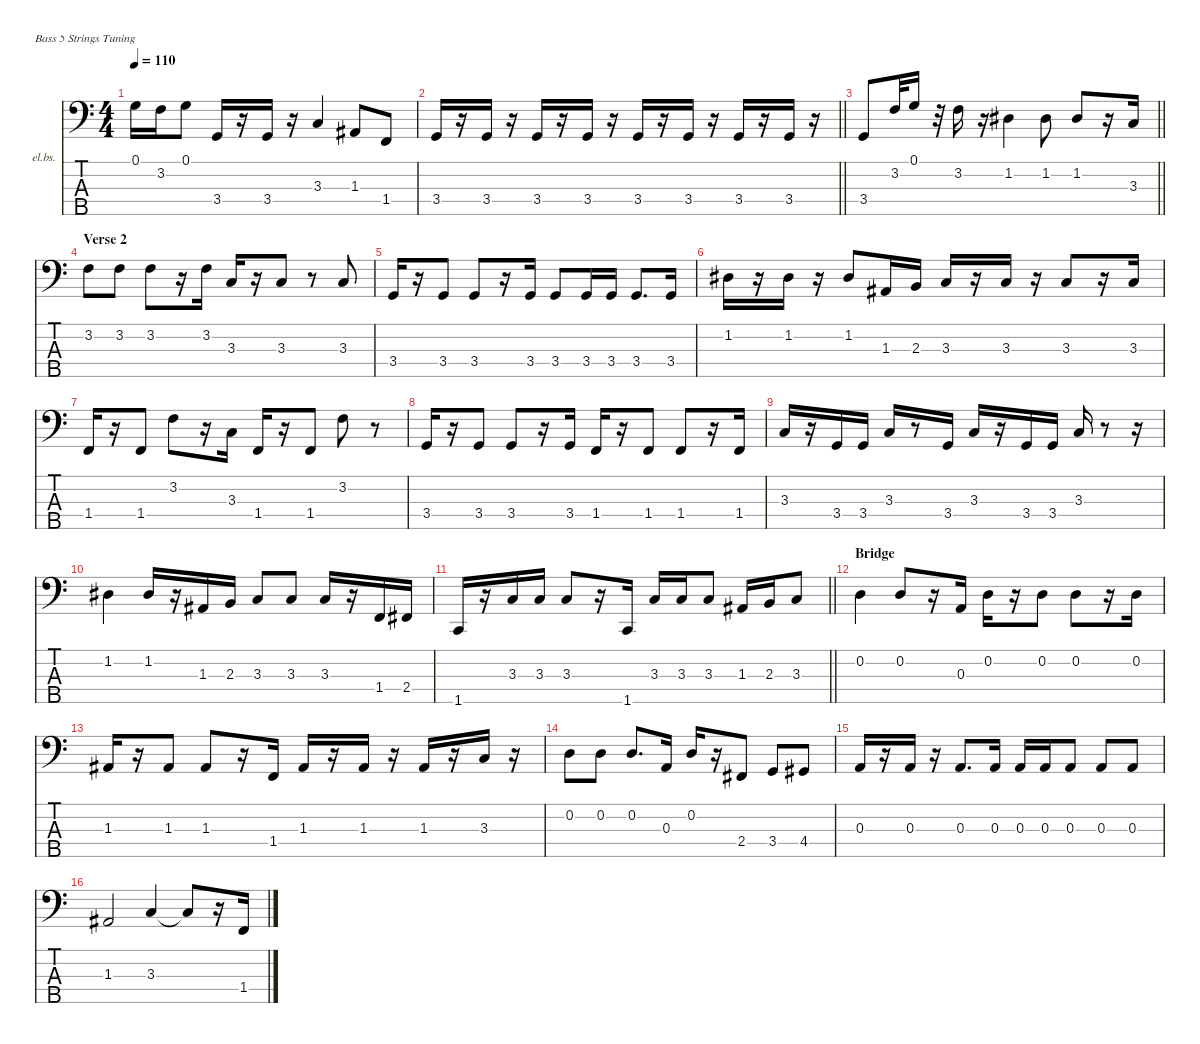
\defaultSystemsLayout 4
\hideDynamics
\bracketExtendMode nobrackets
\firstSystemTrackNameOrientation horizontal
\otherSystemsTrackNameOrientation horizontal
\track ("Bass" "el.bs.") {instrument electricbassfinger}
\staff {score tabs}
\tuning (G2 D2 A1 E1 B0)
\ts (4 4)
\tempo 110
\clef f4
\ks c
0.1.16{dy f} 3.2.16 0.1.8 3.4.16 r.16 3.4.16 r.16 3.3.4 1.3.8 1.4.8 |
\barLineRight lightlight
3.4.16 r.16 3.4.16 r.16 3.4.16 r.16 3.4.16 r.16 3.4.16 r.16 3.4.16 r.16 3.4.16 r.16 3.4.16 r.16 |
\barLineRight lightlight
3.4.8 3.2.32 0.1.16 r.32 3.2.16 r.16 1.2.4 1.2.8 1.2.8 r.16 3.3.16 |
\section ("" "Verse 2")
3.2.8 3.2.8 3.2.8 r.16 3.2.16 3.3.16 r.16 3.3.8 r.8 3.3.8 |
3.4.16 r.16 3.4.8 3.4.8 r.16 3.4.16 3.4.8 3.4.16 3.4.16 3.4.8{d} 3.4.16 |
1.2.16 r.16 1.2.16 r.16 1.2.8 1.3.16 2.3.16 3.3.16 r.16 3.3.16 r.16 3.3.8 r.16 3.3.16 |
1.4.16 r.16 1.4.8 3.2.8 r.16 3.3.16 1.4.16 r.16 1.4.8 3.2.8 r.8 |
3.4.16 r.16 3.4.8 3.4.8 r.16 3.4.16 1.4.16 r.16 1.4.8 1.4.8 r.16 1.4.16 |
3.3.16 r.16 3.4.16 3.4.16 3.3.16 r.8 3.4.16 3.3.16 r.16 3.4.16 3.4.16 3.3.16 r.8 r.16 |
1.2.4 1.2.16 r.16 1.3.16 2.3.16 3.3.8 3.3.8 3.3.16 r.16 1.4.16 2.4.16 |
\barLineRight lightlight
1.5.16 r.16 3.3.16 3.3.16 3.3.8 r.16 1.5.16 3.3.16 3.3.16 3.3.8 1.3.16 2.3.16 3.3.8 |
\section ("" "Bridge")
0.2.4 0.2.8 r.16 0.3.16 0.2.16 r.16 0.2.8 0.2.8 r.16 0.2.16 |
1.3.16 r.16 1.3.8 1.3.8 r.16 1.4.16 1.3.16 r.16 1.3.16 r.16 1.3.16 r.16 3.3.16 r.16 |
0.2.8 0.2.8 0.2.8{d} 0.3.16 0.2.16 r.16 2.4.8 3.4.8 4.4.8 |
0.3.16 r.16 0.3.16 r.16 0.3.8{d} 0.3.16 0.3.16 0.3.16 0.3.8 0.3.8 0.3.8 |
1.3.2 3.3.4 3.3{t}.8 r.16 1.4.16
